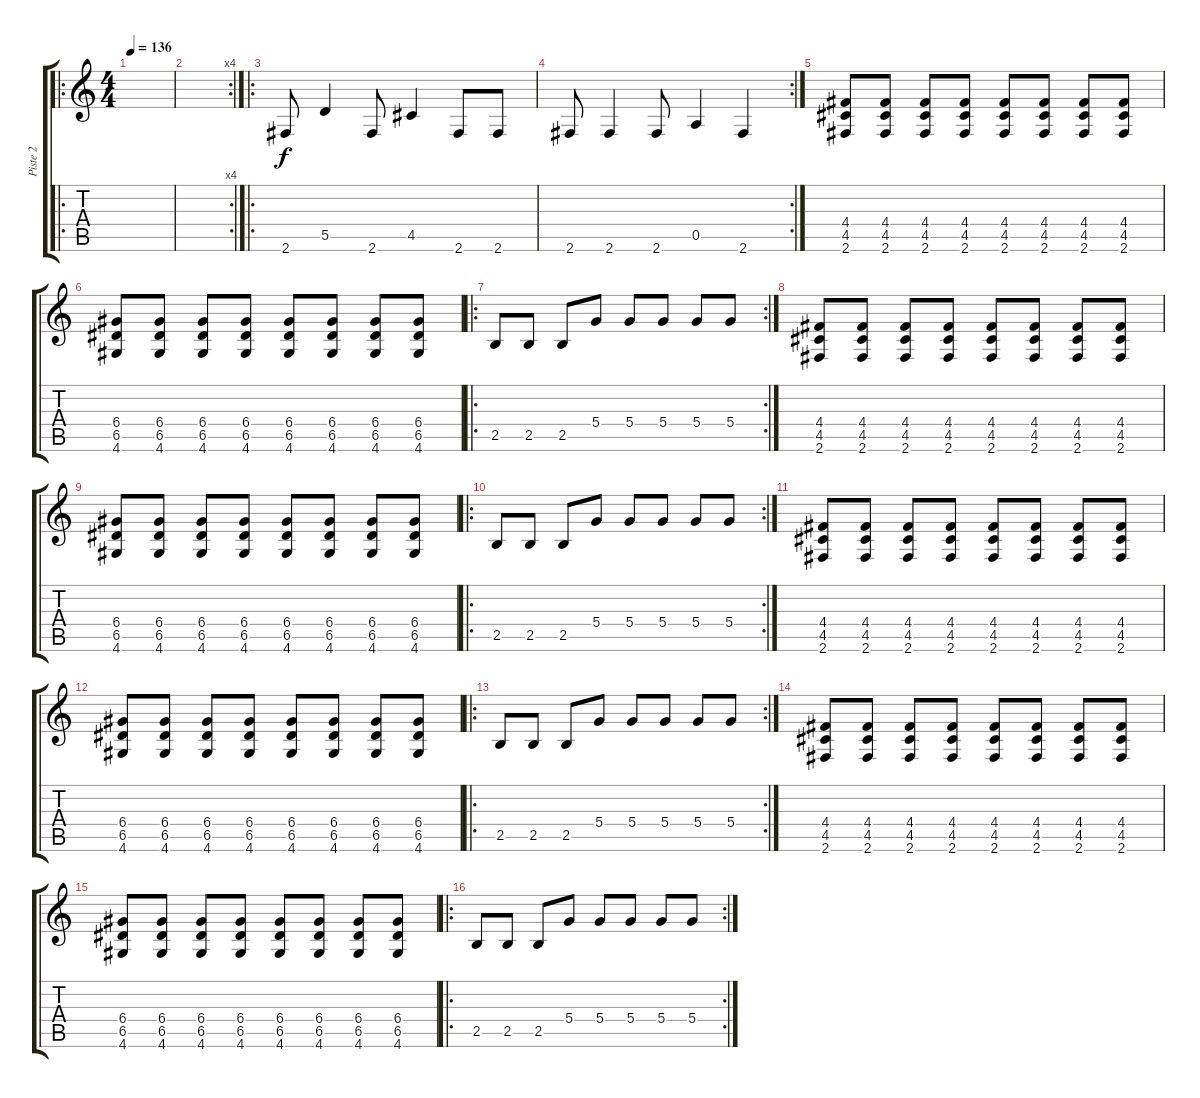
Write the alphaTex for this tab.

\track ("Piste 2" "Piste 2") {instrument overdrivenguitar}
\staff {score tabs}
\tuning (E4 B3 G3 D3 A2 E2) {hide}
\ro
\ts (4 4)
\tempo 136
\clef g2
\ks c
|
\rc 4
|
\ro
2.6.8 5.5.4 2.6.8 4.5.4 2.6.8 2.6.8 |
\rc 2
2.6.8 2.6.4 2.6.8 0.5.4 2.6.4 |
(4.4 4.5 2.6).8 (4.4 4.5 2.6).8 (4.4 4.5 2.6).8 (4.4 4.5 2.6).8 (4.4 4.5 2.6).8 (4.4 4.5 2.6).8 (4.4 4.5 2.6).8 (4.4 4.5 2.6).8 |
(6.4 6.5 4.6).8 (6.4 6.5 4.6).8 (6.4 6.5 4.6).8 (6.4 6.5 4.6).8 (6.4 6.5 4.6).8 (6.4 6.5 4.6).8 (6.4 6.5 4.6).8 (6.4 6.5 4.6).8 |
\ro
\rc 2
2.5.8 2.5.8 2.5.8 5.4.8 5.4.8 5.4.8 5.4.8 5.4.8 |
(4.4 4.5 2.6).8 (4.4 4.5 2.6).8 (4.4 4.5 2.6).8 (4.4 4.5 2.6).8 (4.4 4.5 2.6).8 (4.4 4.5 2.6).8 (4.4 4.5 2.6).8 (4.4 4.5 2.6).8 |
(6.4 6.5 4.6).8 (6.4 6.5 4.6).8 (6.4 6.5 4.6).8 (6.4 6.5 4.6).8 (6.4 6.5 4.6).8 (6.4 6.5 4.6).8 (6.4 6.5 4.6).8 (6.4 6.5 4.6).8 |
\ro
\rc 2
2.5.8 2.5.8 2.5.8 5.4.8 5.4.8 5.4.8 5.4.8 5.4.8 |
(4.4 4.5 2.6).8 (4.4 4.5 2.6).8 (4.4 4.5 2.6).8 (4.4 4.5 2.6).8 (4.4 4.5 2.6).8 (4.4 4.5 2.6).8 (4.4 4.5 2.6).8 (4.4 4.5 2.6).8 |
(6.4 6.5 4.6).8 (6.4 6.5 4.6).8 (6.4 6.5 4.6).8 (6.4 6.5 4.6).8 (6.4 6.5 4.6).8 (6.4 6.5 4.6).8 (6.4 6.5 4.6).8 (6.4 6.5 4.6).8 |
\ro
\rc 2
2.5.8 2.5.8 2.5.8 5.4.8 5.4.8 5.4.8 5.4.8 5.4.8 |
(4.4 4.5 2.6).8 (4.4 4.5 2.6).8 (4.4 4.5 2.6).8 (4.4 4.5 2.6).8 (4.4 4.5 2.6).8 (4.4 4.5 2.6).8 (4.4 4.5 2.6).8 (4.4 4.5 2.6).8 |
(6.4 6.5 4.6).8 (6.4 6.5 4.6).8 (6.4 6.5 4.6).8 (6.4 6.5 4.6).8 (6.4 6.5 4.6).8 (6.4 6.5 4.6).8 (6.4 6.5 4.6).8 (6.4 6.5 4.6).8 |
\ro
\rc 2
2.5.8 2.5.8 2.5.8 5.4.8 5.4.8 5.4.8 5.4.8 5.4.8
